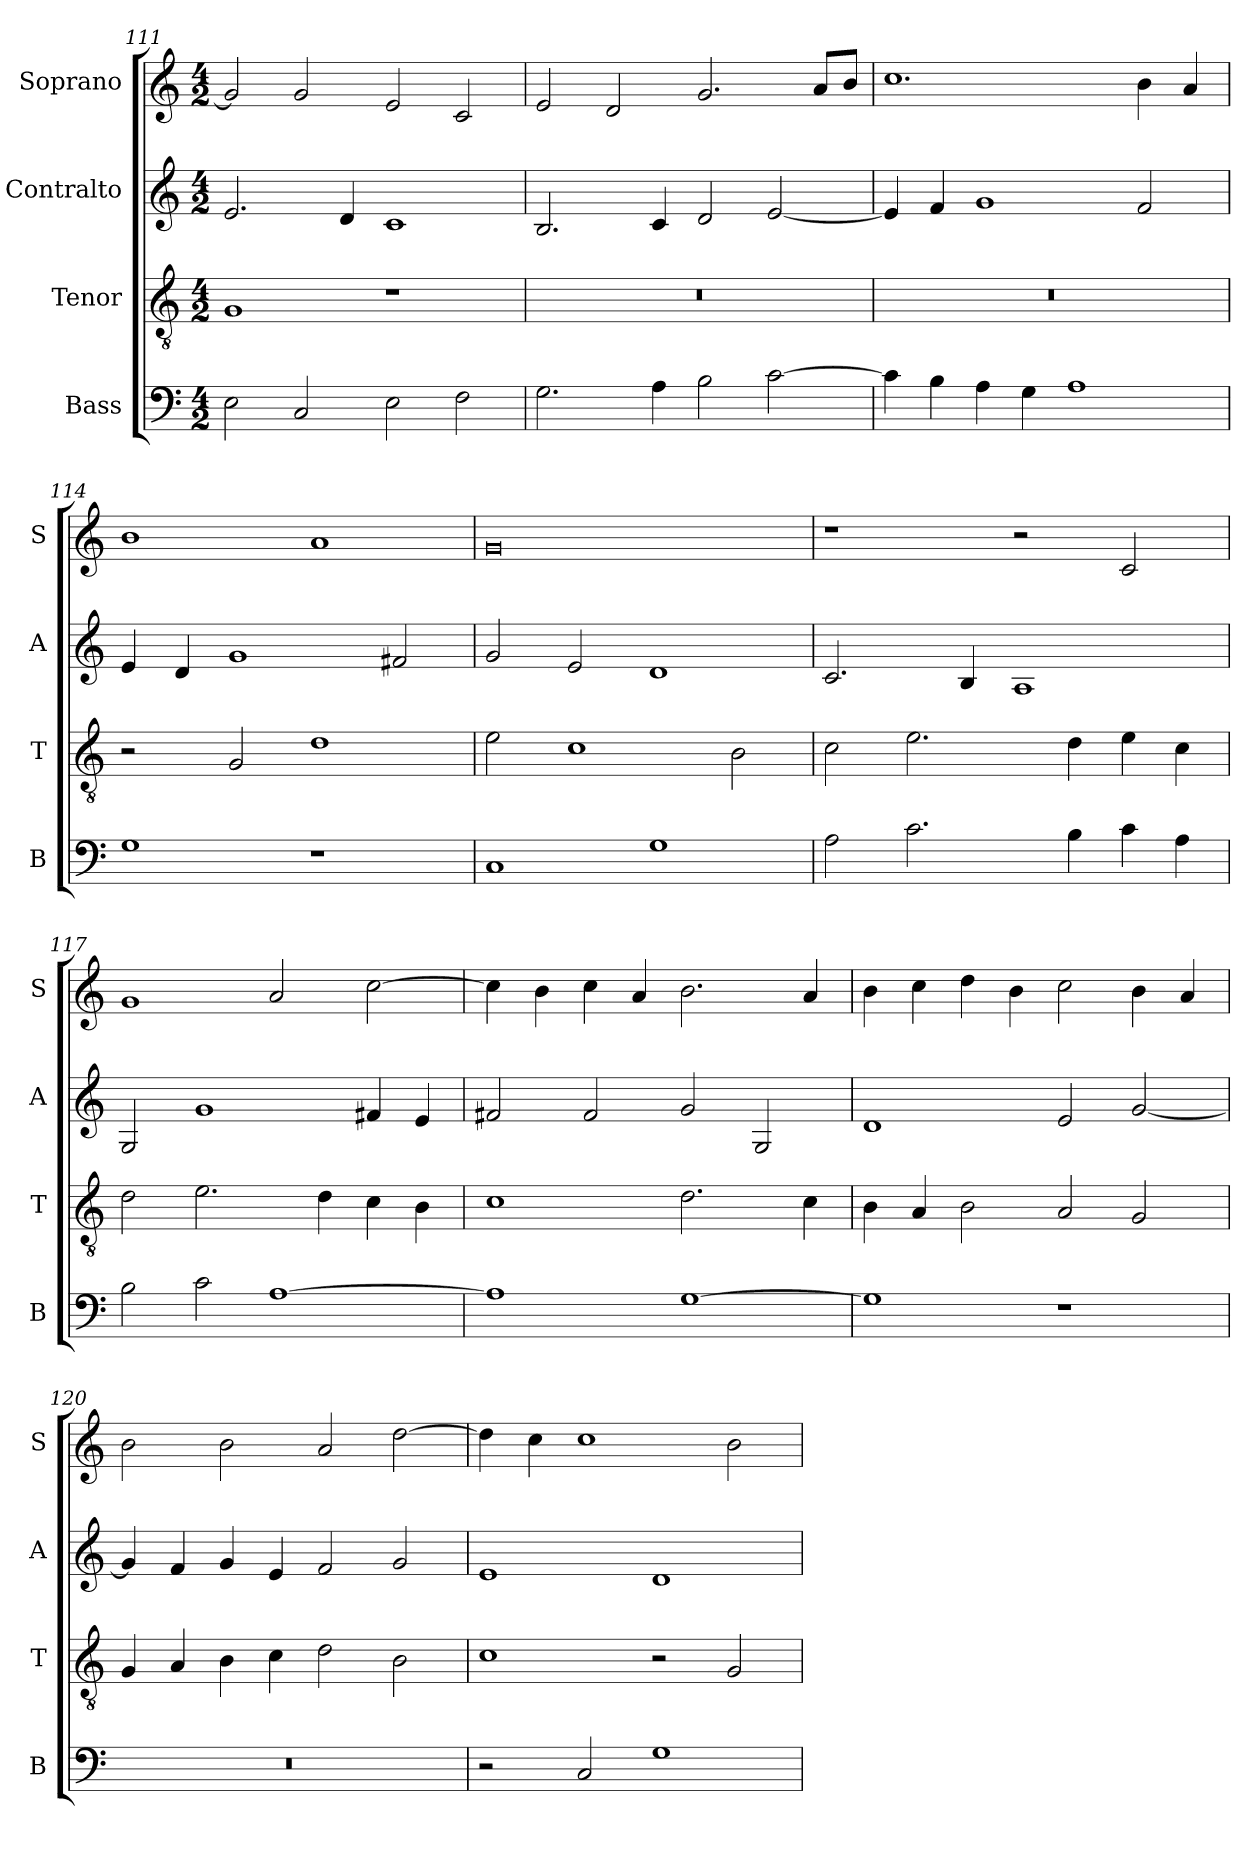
**kern	**kern	**kern	**kern
*part4	*part3	*part2	*part1
*staff4	*staff3	*staff2	*staff1
*I"Bass	*I"Tenor	*I"Contralto	*I"Soprano
*I'B	*I'T	*I'A	*I'S
*clefF4	*clefGv2	*clefG2	*clefG2
*k[]	*k[]	*k[]	*k[]
*C:ion	*C:ion	*C:ion	*C:ion
*M4/2	*M4/2	*M4/2	*M4/2
=111	=111	=111	=111
2E	1G	2.e	2g]
2C	.	.	2g
.	.	4d	.
2E	1r	1c	2e
2F	.	.	2c
=112	=112	=112	=112
2.G	0r	2.B	2e
.	.	.	2d
4A	.	4c	.
2B	.	2d	2.g
[2c	.	[2e	.
.	.	.	8a/L
.	.	.	8b/J
=113	=113	=113	=113
4c]	0r	4e]	1.cc
4B	.	4f	.
4A	.	1g	.
4G	.	.	.
1A	.	.	.
.	.	2f	4b
.	.	.	4a
=114	=114	=114	=114
1G	2r	4e	1b
.	.	4d	.
.	2G	1g	.
1r	1d	.	1a
.	.	2f#X	.
=115	=115	=115	=115
1C	2e	2g	0g
.	1c	2e	.
1G	.	1d	.
.	2B	.	.
=116	=116	=116	=116
2A	2c	2.c	1r
2.c	2.e	.	.
.	.	4B	.
.	.	1A	2r
4B	4d	.	.
4c	4e	.	2c
4A	4c	.	.
=117	=117	=117	=117
2B	2d	2G	1g
2c	2.e	1g	.
[1A	.	.	2a
.	4d	.	.
.	4c	4f#X	[2cc
.	4B	4e	.
=118	=118	=118	=118
1A]	1c	2f#X	4cc]
.	.	.	4b
.	.	2f#	4cc
.	.	.	4a
[1G	2.d	2g	2.b
.	.	2G	.
.	4c	.	4a
=119	=119	=119	=119
1G]	4B	1d	4b
.	4A	.	4cc
.	2B	.	4dd
.	.	.	4b
1r	2A	2e	2cc
.	2G	[2g	4b
.	.	.	4a
=120	=120	=120	=120
0r	4G	4g]	2b
.	4A	4f	.
.	4B	4g	2b
.	4c	4e	.
.	2d	2f	2a
.	2B	2g	[2dd
=121	=121	=121	=121
2r	1c	1e	4dd]
.	.	.	4cc
2C	.	.	1cc
1G	2r	1d	.
.	2G	.	2b
=	=	=	=
*-	*-	*-	*-
